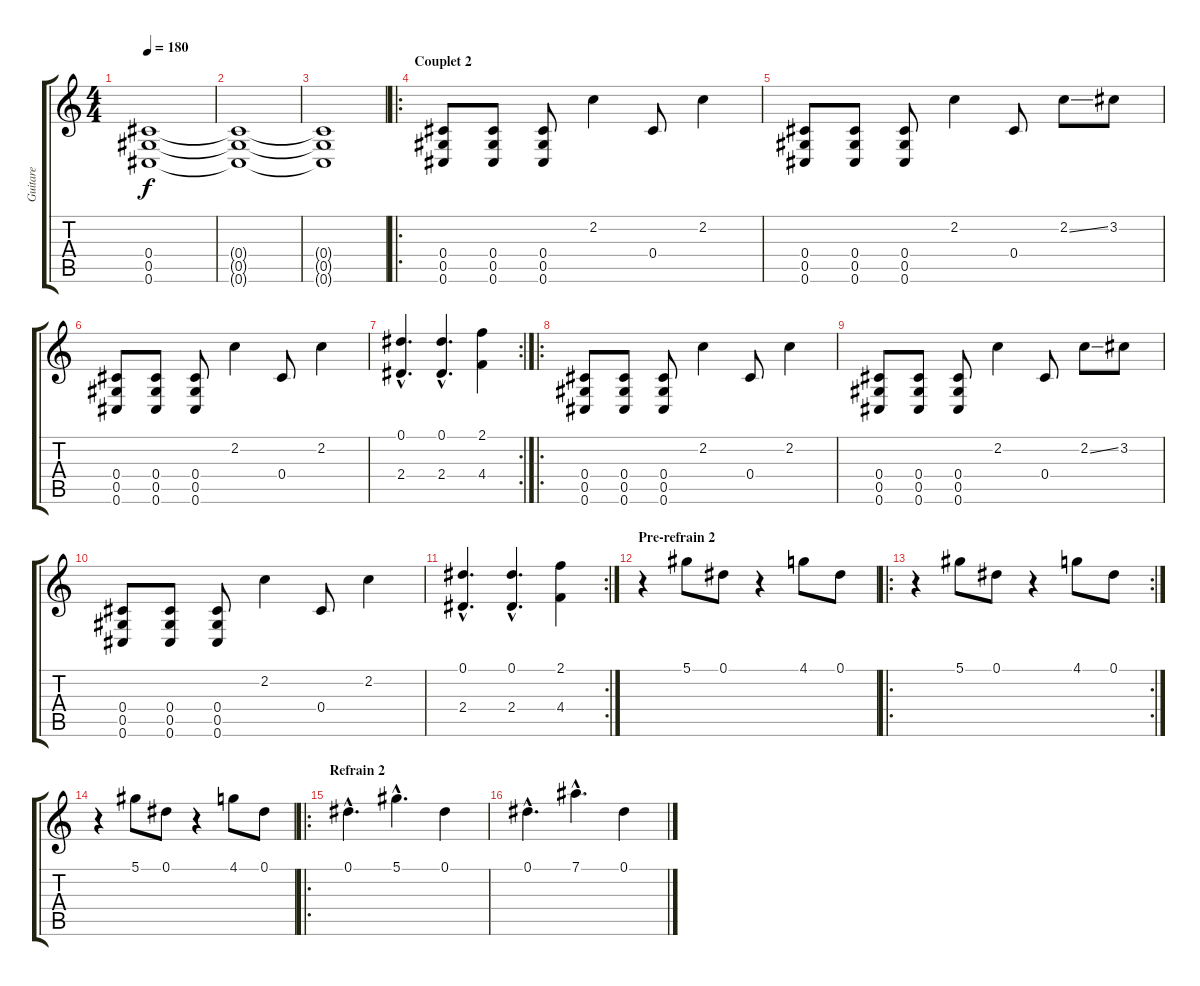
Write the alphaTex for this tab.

\track ("Guitare" "Guitare") {instrument distortionguitar}
\staff {score tabs}
\tuning (Eb4 Bb3 Gb3 Db3 Ab2 Db2) {hide}
\ts (4 4)
\tempo 180
\clef g2
\ks c
(0.4{t} 0.5{t} 0.6{t}).1{dy f} |
(0.4{t} 0.5{t} 0.6{t}).1 |
(0.4{t} 0.5{t} 0.6{t}).1 |
\ro
\section ("" "Couplet 2")
(0.4 0.5 0.6).8{instrument distortionguitar} (0.4 0.5 0.6).8 (0.4 0.5 0.6).8 2.2.4 0.4.8 2.2.4 |
(0.4 0.5 0.6).8{instrument distortionguitar} (0.4 0.5 0.6).8 (0.4 0.5 0.6).8 2.2.4 0.4.8 2.2{ss}.8 3.2.8 |
(0.4 0.5 0.6).8{instrument distortionguitar} (0.4 0.5 0.6).8 (0.4 0.5 0.6).8 2.2.4 0.4.8 2.2.4 |
\rc 2
(0.1{hac} 2.4{hac}).4{d} (0.1{hac} 2.4{hac}).4{d} (2.1 4.4).4 |
\ro
(0.4 0.5 0.6).8{instrument distortionguitar} (0.4 0.5 0.6).8 (0.4 0.5 0.6).8 2.2.4 0.4.8 2.2.4 |
(0.4 0.5 0.6).8{instrument distortionguitar} (0.4 0.5 0.6).8 (0.4 0.5 0.6).8 2.2.4 0.4.8 2.2{ss}.8 3.2.8 |
(0.4 0.5 0.6).8{instrument distortionguitar} (0.4 0.5 0.6).8 (0.4 0.5 0.6).8 2.2.4 0.4.8 2.2.4 |
\rc 2
(0.1{hac} 2.4{hac}).4{d} (0.1{hac} 2.4{hac}).4{d} (2.1 4.4).4 |
\section ("" "Pre-refrain 2")
r.4{instrument distortionguitar} 5.1.8 0.1.8 r.4 4.1.8 0.1.8 |
\ro
\rc 2
r.4{instrument distortionguitar} 5.1.8 0.1.8 r.4 4.1.8 0.1.8 |
r.4{instrument distortionguitar} 5.1.8 0.1.8 r.4 4.1.8 0.1.8 |
\ro
\section ("" "Refrain 2")
0.1{hac}.4{d balance 8 instrument distortionguitar} 5.1{hac}.4{d} 0.1.4 |
0.1{hac}.4{d} 7.1{hac}.4{d} 0.1.4
